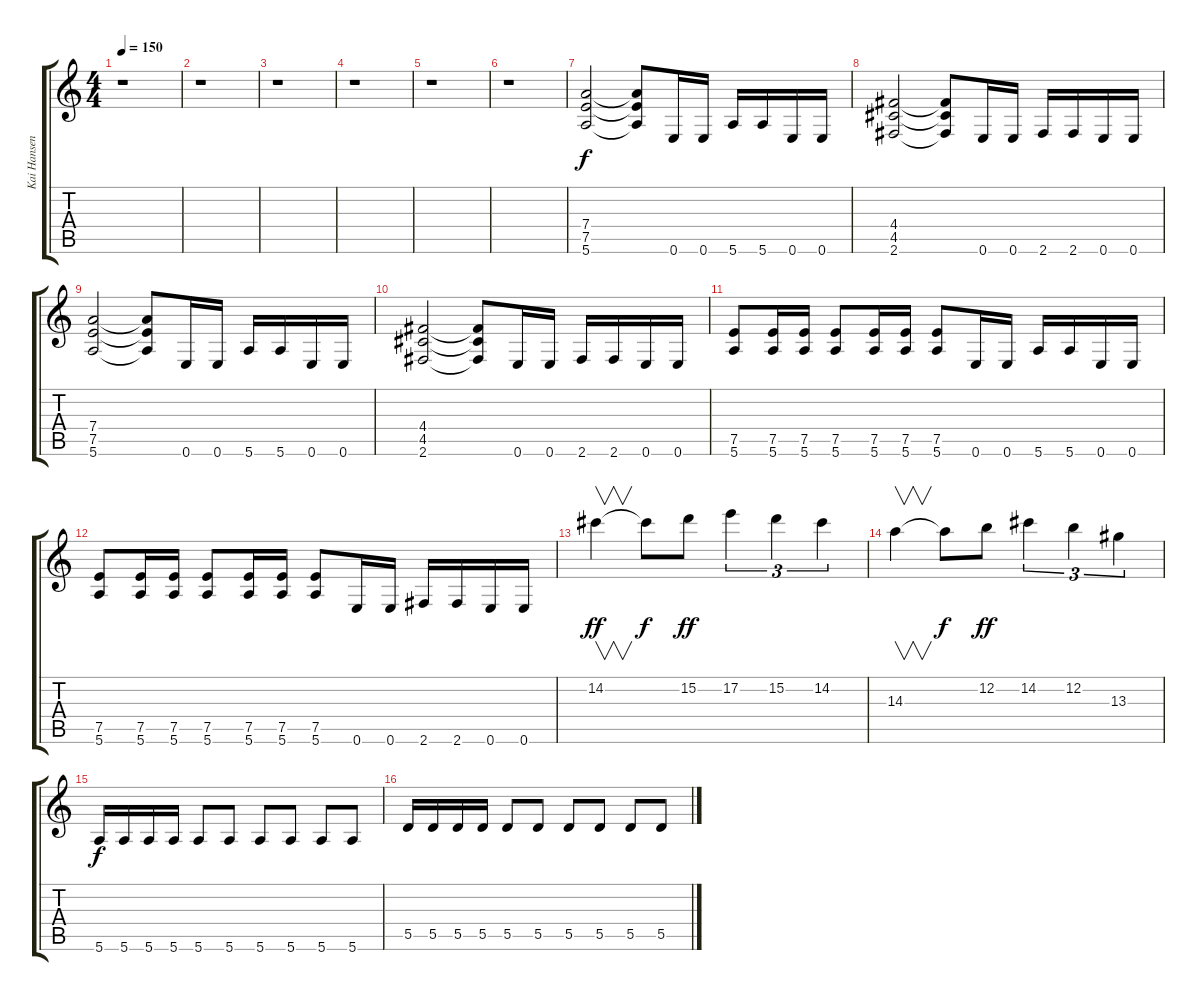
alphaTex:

\track ("Kai Hansen(Guitar)" "Kai Hansen") {instrument overdrivenguitar}
\staff {score tabs}
\tuning (E4 B3 G3 D3 A2 E2) {hide}
\ts (4 4)
\tempo 150
\clef g2
\ks c
r.1{dy f instrument overdrivenguitar} |
r.1 |
r.1 |
r.1 |
r.1 |
r.1 |
(7.4 7.5 5.6).2 (7.4{t} 7.5{t} 5.6{t}).8 0.6.16 0.6.16 5.6.16 5.6.16 0.6.16 0.6.16 |
(4.4 4.5 2.6).2 (4.4{t} 4.5{t} 2.6{t}).8 0.6.16 0.6.16 2.6.16 2.6.16 0.6.16 0.6.16 |
(7.4 7.5 5.6).2 (7.4{t} 7.5{t} 5.6{t}).8 0.6.16 0.6.16 5.6.16 5.6.16 0.6.16 0.6.16 |
(4.4 4.5 2.6).2 (4.4{t} 4.5{t} 2.6{t}).8 0.6.16 0.6.16 2.6.16 2.6.16 0.6.16 0.6.16 |
(7.5 5.6).8 (7.5 5.6).16 (7.5 5.6).16 (7.5 5.6).8 (7.5 5.6).16 (7.5 5.6).16 (7.5 5.6).8 0.6.16 0.6.16 5.6.16 5.6.16 0.6.16 0.6.16 |
(7.5 5.6).8 (7.5 5.6).16 (7.5 5.6).16 (7.5 5.6).8 (7.5 5.6).16 (7.5 5.6).16 (7.5 5.6).8 0.6.16 0.6.16 2.6.16 2.6.16 0.6.16 0.6.16 |
14.2.4{v dy ff} 14.2{t}.8{dy f} 15.2.8{dy ff} 17.2.4{tu (3 2)} 15.2.4{tu (3 2)} 14.2.4{tu (3 2)} |
14.3.4{v} 14.3{t}.8{dy f} 12.2.8{dy ff} 14.2.4{tu (3 2)} 12.2.4{tu (3 2)} 13.3.4{tu (3 2)} |
5.6.16{dy f} 5.6.16 5.6.16 5.6.16 5.6.8 5.6.8 5.6.8 5.6.8 5.6.8 5.6.8 |
5.5.16 5.5.16 5.5.16 5.5.16 5.5.8 5.5.8 5.5.8 5.5.8 5.5.8 5.5.8
